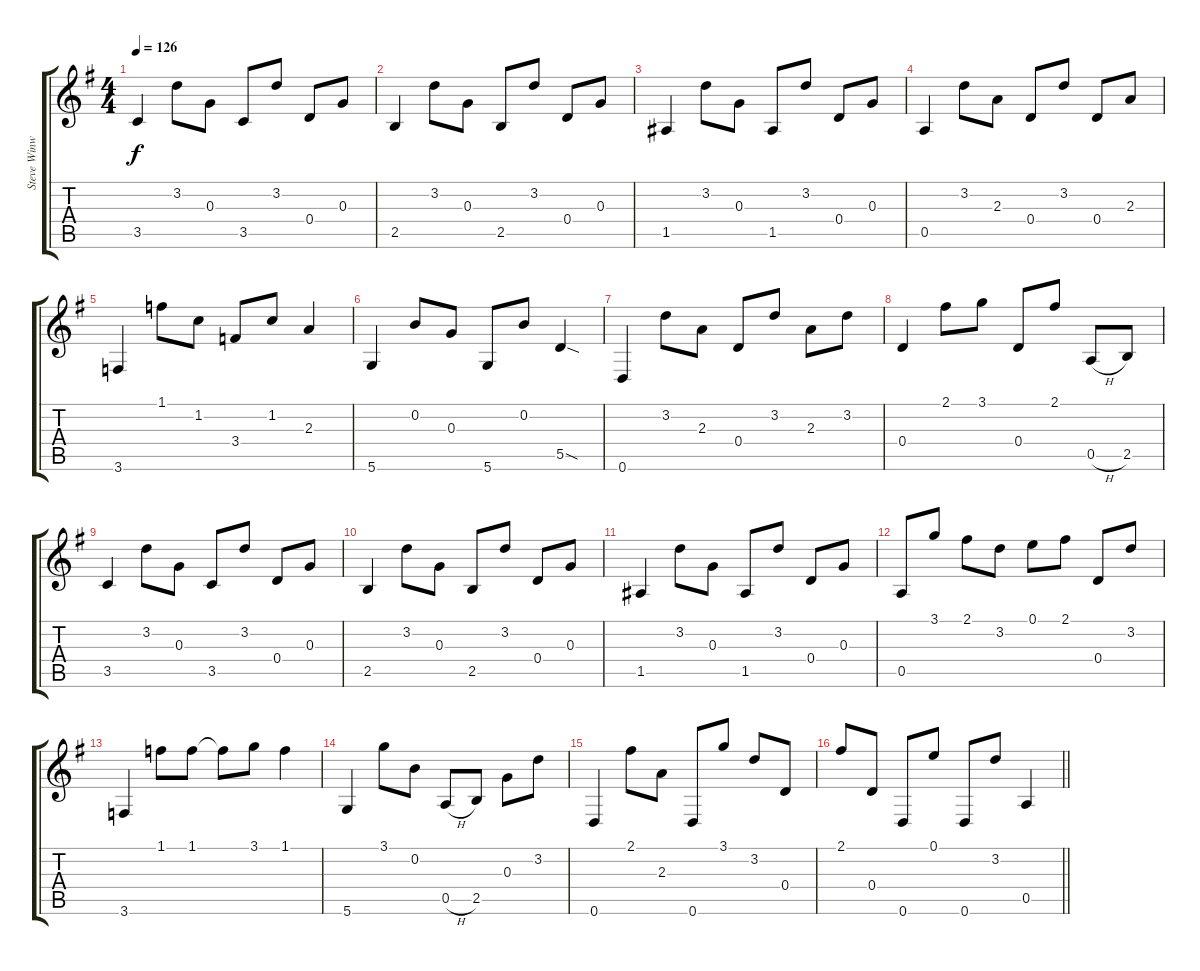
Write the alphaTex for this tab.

\track ("Steve Winwood - Gtr.2" "Steve Winw") {instrument acousticguitarnylon}
\staff {score tabs}
\tuning (E4 B3 G3 D3 A2 D2) {hide}
\ts (4 4)
\tempo 126
\clef g2
\ks g
3.5.4{dy f instrument acousticguitarnylon} 3.2.8 0.3.8 3.5.8 3.2.8 0.4.8 0.3.8 |
2.5.4 3.2.8 0.3.8 2.5.8 3.2.8 0.4.8 0.3.8 |
1.5.4 3.2.8 0.3.8 1.5.8 3.2.8 0.4.8 0.3.8 |
0.5.4 3.2.8 2.3.8 0.4.8 3.2.8 0.4.8 2.3.8 |
3.6.4 1.1.8 1.2.8 3.4.8 1.2.8 2.3.4 |
5.6.4 0.2.8 0.3.8 5.6.8 0.2.8 5.5{sod}.4 |
0.6.4 3.2.8 2.3.8 0.4.8 3.2.8 2.3.8 3.2.8 |
0.4.4 2.1.8 3.1.8 0.4.8 2.1.8 0.5{h}.8 2.5.8 |
3.5.4 3.2.8 0.3.8 3.5.8 3.2.8 0.4.8 0.3.8 |
2.5.4 3.2.8 0.3.8 2.5.8 3.2.8 0.4.8 0.3.8 |
1.5.4 3.2.8 0.3.8 1.5.8 3.2.8 0.4.8 0.3.8 |
0.5.8 3.1.8 2.1.8 3.2.8 0.1.8 2.1.8 0.4.8 3.2.8 |
3.6.4 1.1.8 1.1.8 1.1{t}.8 3.1.8 1.1.4 |
5.6.4 3.1.8 0.2.8 0.5{h}.8 2.5.8 0.3.8 3.2.8 |
0.6.4 2.1.8 2.3.8 0.6.8 3.1.8 3.2.8 0.4.8 |
\barLineRight lightlight
2.1.8 0.4.8 0.6.8 0.1.8 0.6.8 3.2.8 0.5.4
